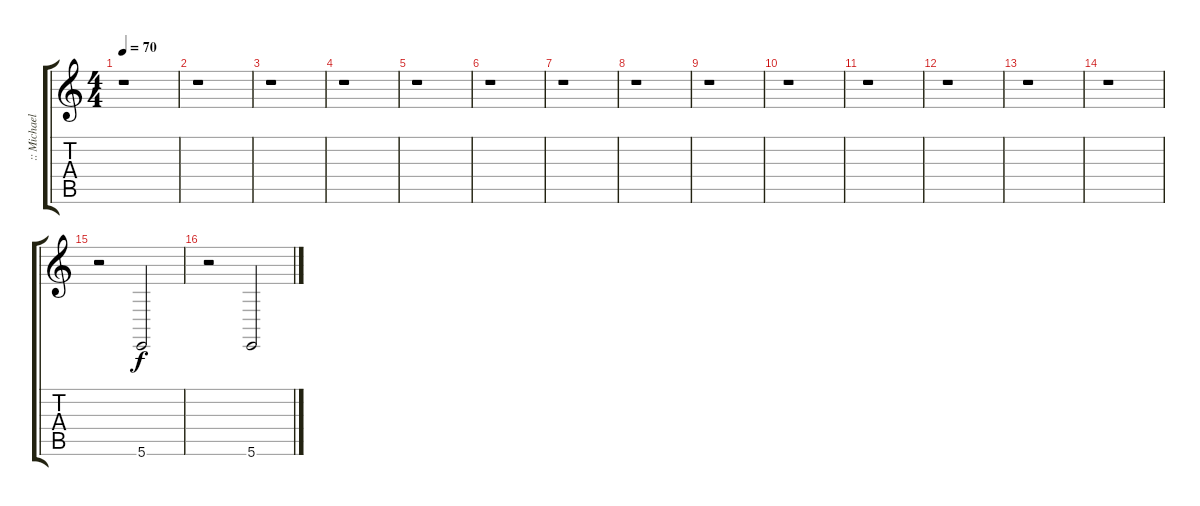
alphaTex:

\track (":: Michael Shawn Crahan #6 ::" ":: Michael") {instrument agogo}
\staff {score tabs}
\tuning (Db4 Ab3 E3 B2 Gb2 B1) {hide}
\ts (4 4)
\tempo 70
\clef g2
\ks c
r.1{dy f} |
r.1 |
r.1 |
r.1 |
r.1 |
r.1 |
r.1 |
r.1 |
r.1 |
r.1 |
r.1 |
r.1 |
r.1 |
r.1 |
r.2 5.6.2 |
r.2 5.6.2
